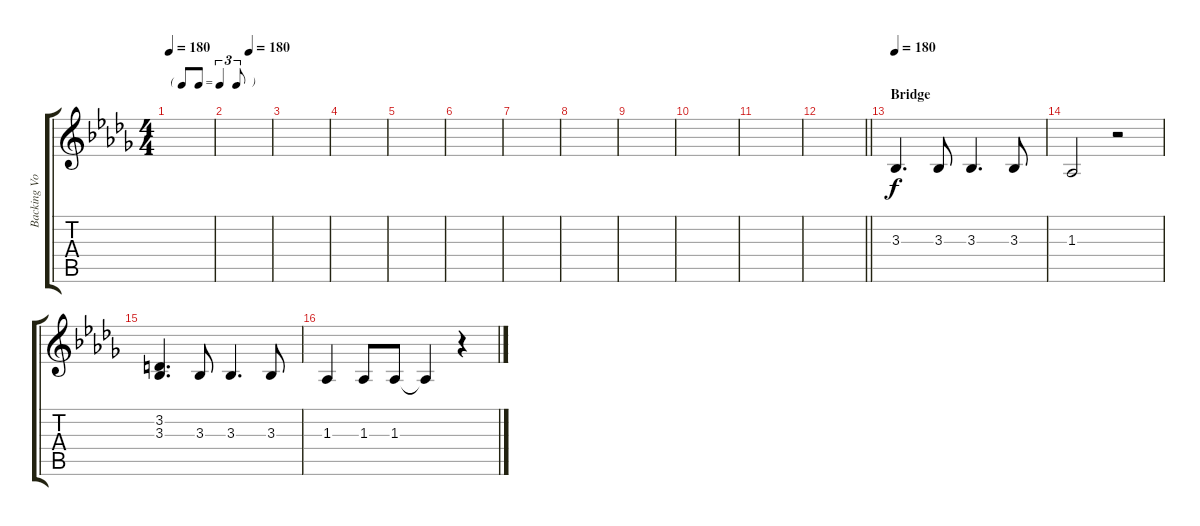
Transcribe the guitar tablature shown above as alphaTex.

\track ("Backing Vocals" "Backing Vo") {instrument trumpet}
\staff {score tabs}
\tuning (E4 B3 G3 D3 A2 E2) {hide}
\ts (4 4)
\tf triplet8th
\tempo 180
\clef g2
\ks db
|
\tempo (180 0.5)
|
|
|
|
|
|
|
|
|
|
\barLineRight lightlight
|
\section ("" "Bridge")
\tempo 180
3.3.4{d} 3.3.8 3.3.4{d} 3.3.8 |
1.3.2 r.2 |
(3.2 3.3).4{d} 3.3.8 3.3.4{d} 3.3.8 |
1.3.4 1.3.8 1.3.8 1.3{t}.4 r.4
